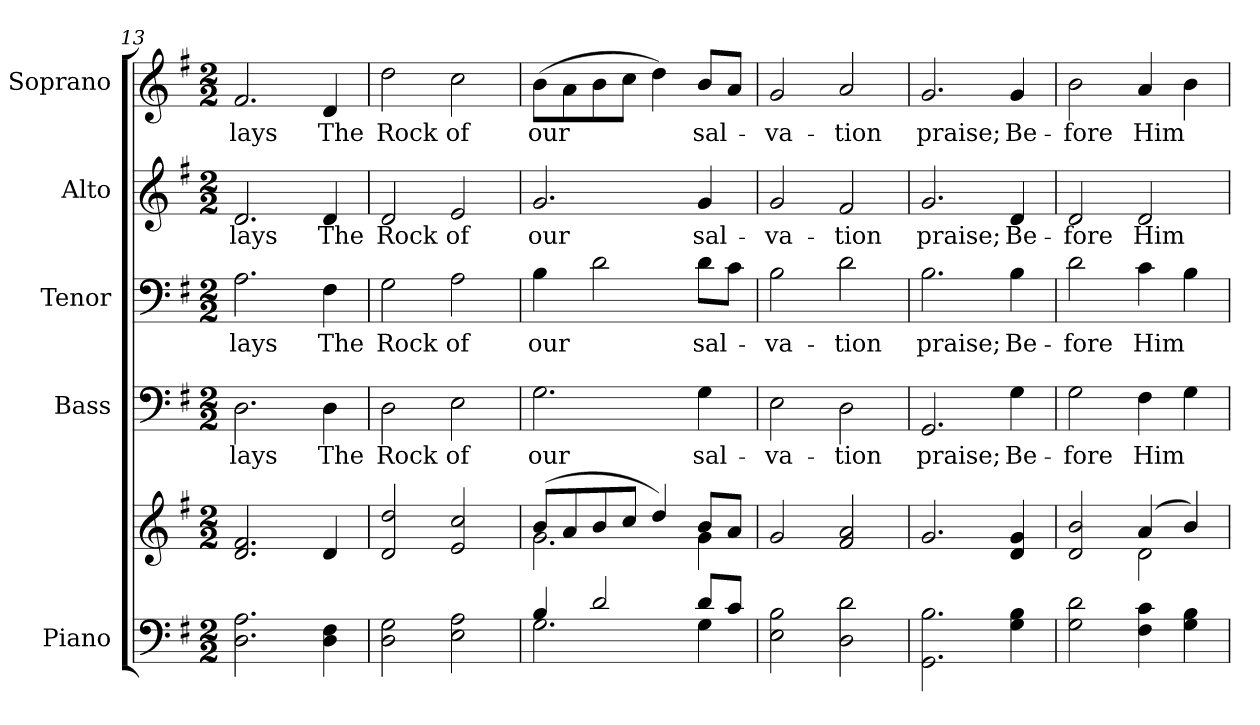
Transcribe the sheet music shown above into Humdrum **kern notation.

**kern	**kern	**kern	**text	**kern	**text	**kern	**text	**kern	**text
*part5	*part5	*part4	*part4	*part3	*part3	*part2	*part2	*part1	*part1
*staff6	*staff5	*staff4	*staff4	*staff3	*staff3	*staff2	*staff2	*staff1	*staff1
*I"Piano	*	*I"Bass	*	*I"Tenor	*	*I"Alto	*	*I"Soprano	*
*I'Pno.	*	*I'B.	*	*I'T.	*	*I'A.	*	*I'S.	*
!!LO:PB:g=z
*clefF4	*clefG2	*clefF4	*	*clefF4	*	*clefG2	*	*clefG2	*
*k[f#]	*k[f#]	*k[f#]	*	*k[f#]	*	*k[f#]	*	*k[f#]	*
*G:	*G:	*G:	*	*G:	*	*G:	*	*G:	*
*M2/2	*M2/2	*M2/2	*	*M2/2	*	*M2/2	*	*M2/2	*
=13	=13	=13	=13	=13	=13	=13	=13	=13	=13
!	!	!	!LO:LY:b:color=#000000	!	!	!	!	!	!
!	!	!	!	!	!LO:LY:b:color=#000000	!	!	!	!
!	!	!	!	!	!	!	!LO:LY:b:color=#000000	!	!
!	!	!	!	!	!	!	!	!	!LO:LY:b:color=#000000
2.Di\ 2.Ai	2.di/ 2.f#i	2.Di\	lays	2.Ai\	lays	2.di/	lays	2.f#i/	lays
!	!	!	!LO:LY:b:color=#000000	!	!	!	!	!	!
!	!	!	!	!	!LO:LY:b:color=#000000	!	!	!	!
!	!	!	!	!	!	!	!LO:LY:b:color=#000000	!	!
!	!	!	!	!	!	!	!	!	!LO:LY:b:color=#000000
4Di\ 4F#i	4di/	4Di\	The	4F#i\	The	4di/	The	4di/	The
=14	=14	=14	=14	=14	=14	=14	=14	=14	=14
!	!	!	!LO:LY:b:color=#000000	!	!	!	!	!	!
!	!	!	!	!	!LO:LY:b:color=#000000	!	!	!	!
!	!	!	!	!	!	!	!LO:LY:b:color=#000000	!	!
!	!	!	!	!	!	!	!	!	!LO:LY:b:color=#000000
2Di\ 2Gi	2di/ 2ddi	2Di\	Rock	2Gi\	Rock	2di/	Rock	2ddi\	Rock
!	!	!	!LO:LY:b:color=#000000	!	!	!	!	!	!
!	!	!	!	!	!LO:LY:b:color=#000000	!	!	!	!
!	!	!	!	!	!	!	!LO:LY:b:color=#000000	!	!
!	!	!	!	!	!	!	!	!	!LO:LY:b:color=#000000
2Ei\ 2Ai	2ei/ 2cci	2Ei\	of	2Ai\	of	2ei/	of	2cci\	of
=15	=15	=15	=15	=15	=15	=15	=15	=15	=15
*^	*^	*	*	*	*	*	*	*	*
!	!	!	!	!	!LO:LY:b:color=#000000	!	!	!	!	!	!
!	!	!	!	!	!	!	!LO:LY:b:color=#000000	!	!	!	!
!	!	!	!	!	!	!	!	!	!LO:LY:b:color=#000000	!	!
!	!	!	!	!	!	!	!	!	!	!	!LO:LY:b:color=#000000
4Bi/	2.Gi\	(8bi/L	2.gi\	2.Gi\	our	4Bi\	our	2.gi/	our	(8bi\L	our
.	.	8ai/	.	.	.	.	.	.	.	8ai\	.
2di/	.	8bi/	.	.	.	2di\	.	.	.	8bi\	.
.	.	8cci/J	.	.	.	.	.	.	.	8cci\J	.
.	.	4ddi/)	.	.	.	.	.	.	.	4ddi\)	.
!	!	!	!	!	!LO:LY:b:color=#000000	!	!	!	!	!	!
!	!	!	!	!	!	!	!LO:LY:b:color=#000000	!	!	!	!
!	!	!	!	!	!	!	!	!	!LO:LY:b:color=#000000	!	!
!	!	!	!	!	!	!	!	!	!	!	!LO:LY:b:color=#000000
8di/L	4Gi\	8bi/L	4gi\	4Gi\	sal-	8di\L	sal-	4gi/	sal-	8bi/L	sal-
8ci/J	.	8ai/J	.	.	.	8ci\J	.	.	.	8ai/J	.
*v	*v	*	*	*	*	*	*	*	*	*	*
*	*v	*v	*	*	*	*	*	*	*	*
=16	=16	=16	=16	=16	=16	=16	=16	=16	=16
!	!	!	!LO:LY:b:color=#000000	!	!	!	!	!	!
!	!	!	!	!	!LO:LY:b:color=#000000	!	!	!	!
!	!	!	!	!	!	!	!LO:LY:b:color=#000000	!	!
!	!	!	!	!	!	!	!	!	!LO:LY:b:color=#000000
2Ei\ 2Bi	2gi/	2Ei\	-va-	2Bi\	-va-	2gi/	-va-	2gi/	-va-
!	!	!	!LO:LY:b:color=#000000	!	!	!	!	!	!
!	!	!	!	!	!LO:LY:b:color=#000000	!	!	!	!
!	!	!	!	!	!	!	!LO:LY:b:color=#000000	!	!
!	!	!	!	!	!	!	!	!	!LO:LY:b:color=#000000
2Di\ 2di	2f#i/ 2ai	2Di\	-tion	2di\	-tion	2f#i/	-tion	2ai/	-tion
!!LO:PB:g=z
=17	=17	=17	=17	=17	=17	=17	=17	=17	=17
!	!	!	!LO:LY:b:color=#000000	!	!	!	!	!	!
!	!	!	!	!	!LO:LY:b:color=#000000	!	!	!	!
!	!	!	!	!	!	!	!LO:LY:b:color=#000000	!	!
!	!	!	!	!	!	!	!	!	!LO:LY:b:color=#000000
2.GGi\ 2.Bi	2.gi/	2.GGi/	praise;	2.Bi\	praise;	2.gi/	praise;	2.gi/	praise;
!	!	!	!LO:LY:b:color=#000000	!	!	!	!	!	!
!	!	!	!	!	!LO:LY:b:color=#000000	!	!	!	!
!	!	!	!	!	!	!	!LO:LY:b:color=#000000	!	!
!	!	!	!	!	!	!	!	!	!LO:LY:b:color=#000000
4Gi\ 4Bi	4di/ 4gi	4Gi\	Be-	4Bi\	Be-	4di/	Be-	4gi/	Be-
=18	=18	=18	=18	=18	=18	=18	=18	=18	=18
*	*^	*	*	*	*	*	*	*	*
!	!	!	!	!LO:LY:b:color=#000000	!	!	!	!	!	!
!	!	!	!	!	!	!LO:LY:b:color=#000000	!	!	!	!
!	!	!	!	!	!	!	!	!LO:LY:b:color=#000000	!	!
!	!	!	!	!	!	!	!	!	!	!LO:LY:b:color=#000000
2Gi\ 2di	2di/ 2bi	2ryy	2Gi\	-fore	2di\	-fore	2di/	-fore	2bi\	-fore
!	!	!	!	!LO:LY:b:color=#000000	!	!	!	!	!	!
!	!	!	!	!	!	!LO:LY:b:color=#000000	!	!	!	!
!	!	!	!	!	!	!	!	!LO:LY:b:color=#000000	!	!
!	!	!	!	!	!	!	!	!	!	!LO:LY:b:color=#000000
4F#i\ 4ci	(4ai/	2di\	4F#i\	Him	4ci\	Him	2di/	Him	4ai/	Him
4Gi\ 4Bi	4bi/)	.	4Gi\	.	4Bi\	.	.	.	4bi\	.
*	*v	*v	*	*	*	*	*	*	*	*
=	=	=	=	=	=	=	=	=	=
*-	*-	*-	*-	*-	*-	*-	*-	*-	*-
